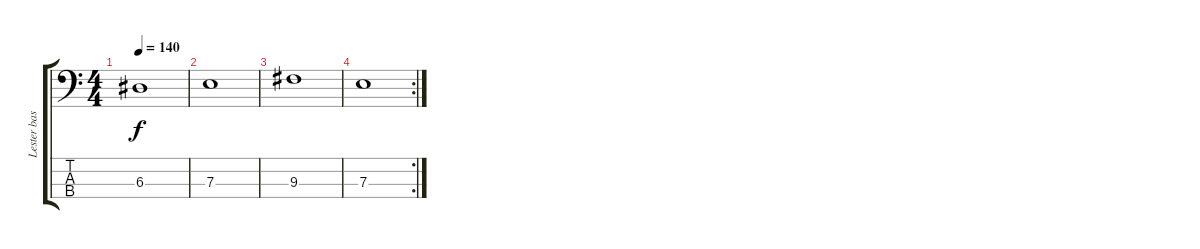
\track ("Lester bass" "Lester bas") {instrument electricbassfinger}
\staff {score tabs}
\tuning (G2 D2 A1 E1) {hide}
\ts (4 4)
\tempo 140
\clef f4
\ks c
6.3.1{dy f} |
7.3.1 |
9.3.1 |
\rc 2
7.3.1
